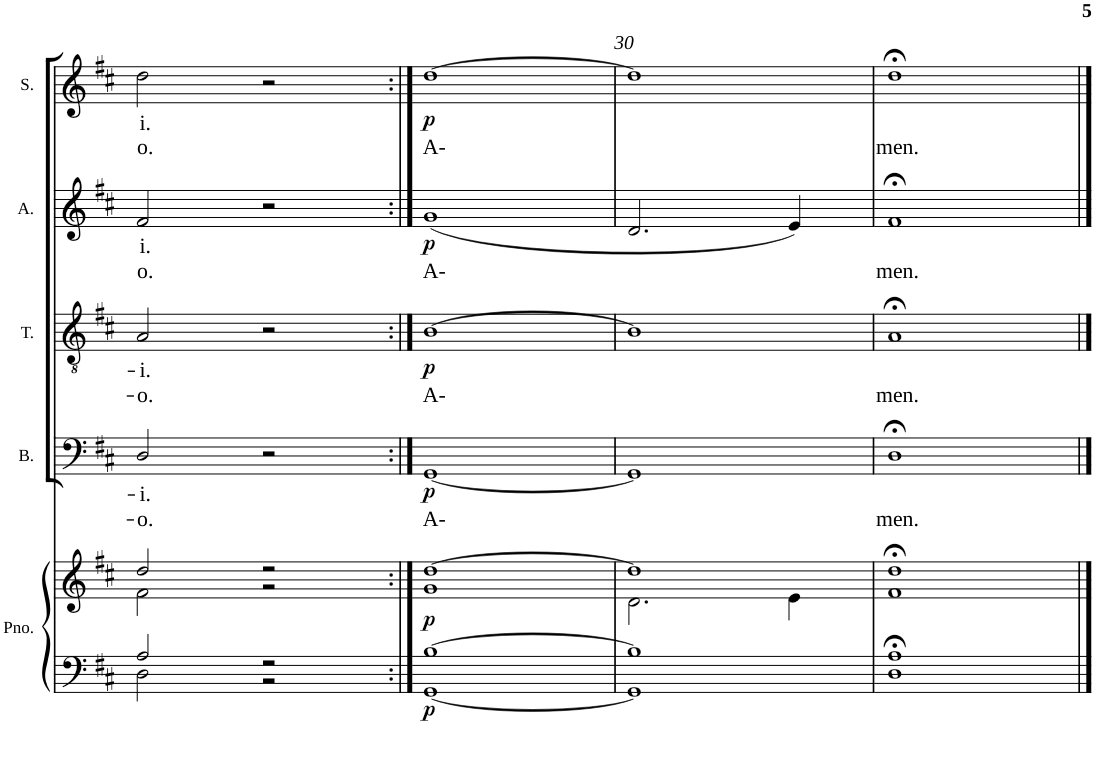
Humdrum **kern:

**kern	**kern	**dynam	**kern	**text	**text	**dynam	**kern	**text	**text	**dynam	**kern	**text	**text	**dynam	**kern	**text	**text	**dynam
*part5	*part5	*part5	*part4	*part4	*part4	*part4	*part3	*part3	*part3	*part3	*part2	*part2	*part2	*part2	*part1	*part1	*part1	*part1
*staff6	*staff5	*staff5/6	*staff4	*staff4	*staff4	*staff4	*staff3	*staff3	*staff3	*staff3	*staff2	*staff2	*staff2	*staff2	*staff1	*staff1	*staff1	*staff1
*I"Piano	*	*	*I"Bass	*	*	*	*I"Tenor	*	*	*	*I"Alto	*	*	*	*I"Soprano	*	*	*
*I'Pno.	*	*	*I'B.	*	*	*	*I'T.	*	*	*	*I'A.	*	*	*	*I'S.	*	*	*
!!LO:PB:g=z
*clefF4	*clefG2	*	*clefF4	*	*	*	*clefGv2	*	*	*	*clefG2	*	*	*	*clefG2	*	*	*
*k[f#c#]	*k[f#c#]	*	*k[f#c#]	*	*	*	*k[f#c#]	*	*	*	*k[f#c#]	*	*	*	*k[f#c#]	*	*	*
*D:	*D:	*	*D:	*	*	*	*D:	*	*	*	*D:	*	*	*	*D:	*	*	*
*M2/2	*M2/2	*	*M2/2	*	*	*	*M2/2	*	*	*	*M2/2	*	*	*	*M2/2	*	*	*
*met(c|)	*met(c|)	*	*met(c|)	*	*	*	*met(c|)	*	*	*	*met(c|)	*	*	*	*met(c|)	*	*	*
=28	=28	=28	=28	=28	=28	=28	=28	=28	=28	=28	=28	=28	=28	=28	=28	=28	=28	=28
*^	*^	*	*	*	*	*	*	*	*	*	*	*	*	*	*	*	*	*
!	!	!	!	!	!	!LO:LY:b	!LO:LY:b	!	!	!LO:LY:b	!LO:LY:b	!	!	!LO:LY:b	!LO:LY:b	!	!	!LO:LY:b	!LO:LY:b	!
2A/	2D\	2dd/	2f#\	.	2D/	-i.	o.	.	2A/	-i.	o.	.	2f#/	i.	o.	.	2dd\	i.	o.	.
2r	2r	2r	2r	.	2r	.	.	.	2r	.	.	.	2r	.	.	.	2r	.	.	.
=29:|!	=29:|!	=29:|!	=29:|!	=29:|!	=29:|!	=29:|!	=29:|!	=29:|!	=29:|!	=29:|!	=29:|!	=29:|!	=29:|!	=29:|!	=29:|!	=29:|!	=29:|!	=29:|!	=29:|!	=29:|!
!	!	!	!	!LO:DY:b=2	!	!	!LO:LY:b	!	!	!	!LO:LY:b	!	!	!	!LO:LY:b	!	!	!	!LO:LY:b	!
!	!	!	!	!LO:DY:n=1:b	!	!	!	!LO:DY:b	!	!	!	!LO:DY:b	!	!	!	!LO:DY:b	!	!	!	!LO:DY:b
[1B	[1GG	[1dd	1g	p p	[1GG	.	A-	p	[1B	.	A-	p	(<1g	.	A-	p	[1dd	.	A-	p
=30	=30	=30	=30	=30	=30	=30	=30	=30	=30	=30	=30	=30	=30	=30	=30	=30	=30	=30	=30	=30
1B]	1GG]	1dd]	2.d\	.	1GG]	.	.	.	1B]	.	.	.	2.d/	.	.	.	1dd]	.	.	.
.	.	.	4e\	.	.	.	.	.	.	.	.	.	4e/)	.	.	.	.	.	.	.
=31	=31	=31	=31	=31	=31	=31	=31	=31	=31	=31	=31	=31	=31	=31	=31	=31	=31	=31	=31	=31
!	!	!	!	!	!	!	!LO:LY:b	!	!	!	!LO:LY:b	!	!	!	!LO:LY:b	!	!	!	!LO:LY:b	!
1A;<	1D	1dd;<	1f#	.	1D;<	.	men.	.	1A;<	.	men.	.	1f#;<	.	men.	.	1dd;<	.	men.	.
*v	*v	*	*	*	*	*	*	*	*	*	*	*	*	*	*	*	*	*	*	*
*	*v	*v	*	*	*	*	*	*	*	*	*	*	*	*	*	*	*	*	*
==	==	==	==	==	==	==	==	==	==	==	==	==	==	==	==	==	==	==
*-	*-	*-	*-	*-	*-	*-	*-	*-	*-	*-	*-	*-	*-	*-	*-	*-	*-	*-
